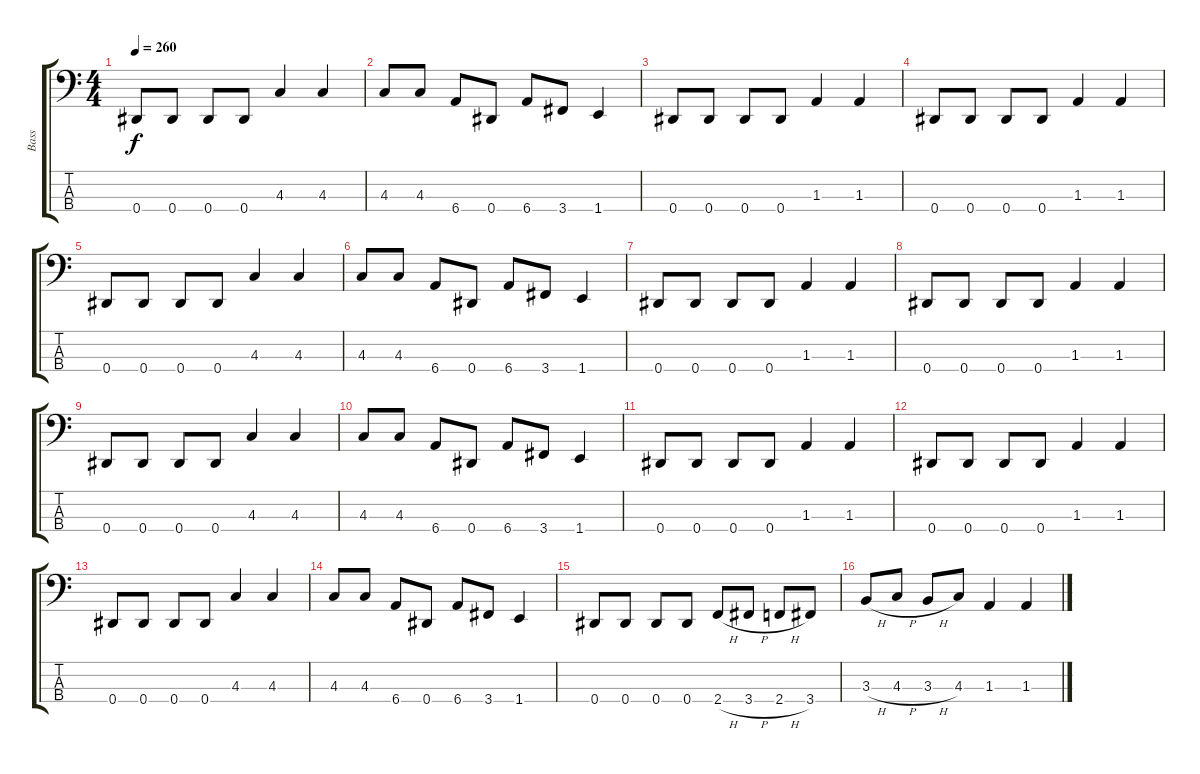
\track ("Bass" "Bass") {instrument electricbassfinger}
\staff {score tabs}
\tuning (Gb2 Db2 Ab1 Eb1) {hide}
\ts (4 4)
\tempo 260
\clef f4
\ks c
0.4.8{dy f} 0.4.8 0.4.8 0.4.8 4.3.4 4.3.4 |
4.3.8 4.3.8 6.4.8 0.4.8 6.4.8 3.4.8 1.4.4 |
0.4.8 0.4.8 0.4.8 0.4.8 1.3.4 1.3.4 |
0.4.8 0.4.8 0.4.8 0.4.8 1.3.4 1.3.4 |
0.4.8 0.4.8 0.4.8 0.4.8 4.3.4 4.3.4 |
4.3.8 4.3.8 6.4.8 0.4.8 6.4.8 3.4.8 1.4.4 |
0.4.8 0.4.8 0.4.8 0.4.8 1.3.4 1.3.4 |
0.4.8 0.4.8 0.4.8 0.4.8 1.3.4 1.3.4 |
0.4.8 0.4.8 0.4.8 0.4.8 4.3.4 4.3.4 |
4.3.8 4.3.8 6.4.8 0.4.8 6.4.8 3.4.8 1.4.4 |
0.4.8 0.4.8 0.4.8 0.4.8 1.3.4 1.3.4 |
0.4.8 0.4.8 0.4.8 0.4.8 1.3.4 1.3.4 |
0.4.8 0.4.8 0.4.8 0.4.8 4.3.4 4.3.4 |
4.3.8 4.3.8 6.4.8 0.4.8 6.4.8 3.4.8 1.4.4 |
0.4.8 0.4.8 0.4.8 0.4.8 2.4{h}.8 3.4{h}.8 2.4{h}.8 3.4.8 |
3.3{h}.8 4.3{h}.8 3.3{h}.8 4.3.8 1.3.4 1.3.4
